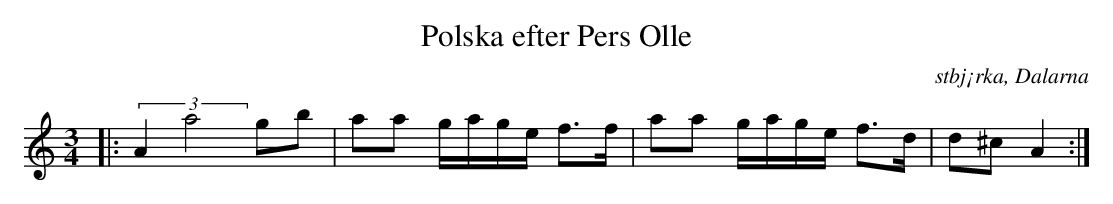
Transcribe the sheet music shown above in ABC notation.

X:1
T:Polska efter Pers Olle
O: stbj¡rka, Dalarna
M:3/4
L:1/16
K:D Dor
|: (3:2:2A4a8 g2b2 | a2a2 gage f3f | a2a2 gage f3d | d2^c2 A4 :|
